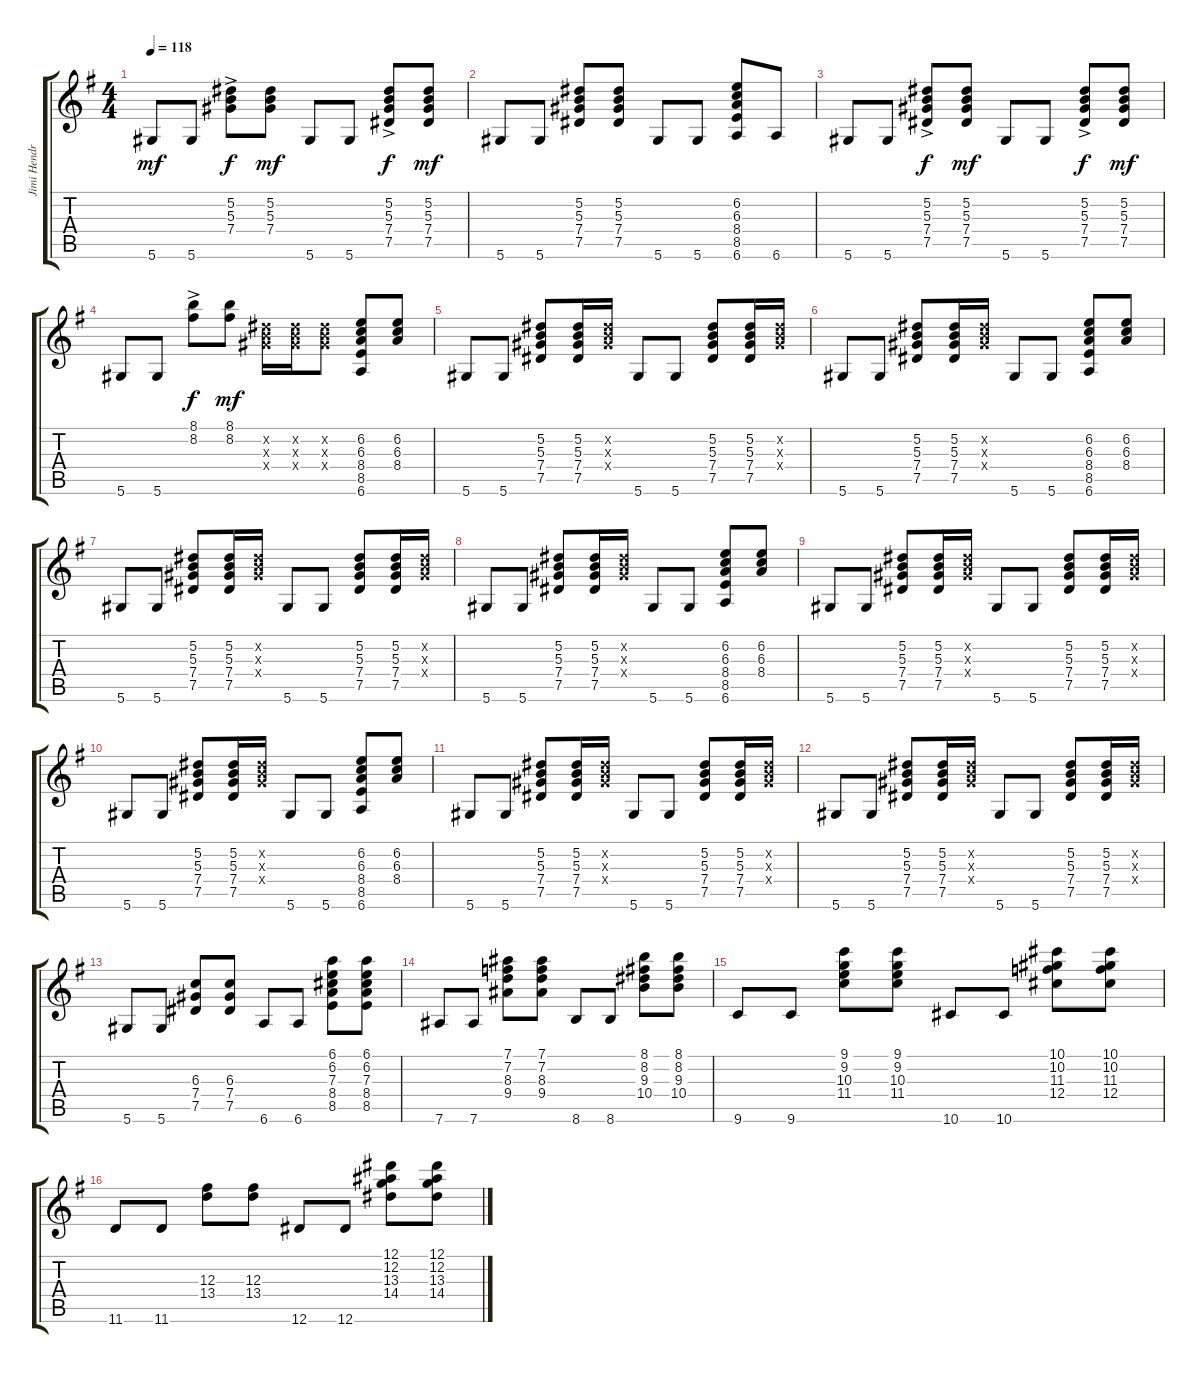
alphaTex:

\track ("Jimi Hendrix-Dist Gtr (Tuned Down 1/2 St" "Jimi Hendr") {instrument distortionguitar}
\staff {score tabs}
\tuning (Eb4 Bb3 Gb3 Db3 Ab2 Eb2) {hide}
\ts (4 4)
\tempo 118
\clef g2
\ks g
5.6.8{dy mf} 5.6.8 (5.2{ac} 5.3{ac} 7.4{ac}).8{dy f} (5.2 5.3 7.4).8{dy mf} 5.6.8 5.6.8 (5.2{ac} 5.3{ac} 7.4{ac} 7.5{ac}).8{dy f} (5.2 5.3 7.4 7.5).8{dy mf} |
5.6.8 5.6.8 (5.2 5.3 7.4 7.5).8 (5.2 5.3 7.4 7.5).8 5.6.8 5.6.8 (6.2 6.3 8.4 8.5 6.6).8 6.6.8 |
5.6.8 5.6.8 (5.2{ac} 5.3{ac} 7.4{ac} 7.5{ac}).8{dy f} (5.2 5.3 7.4 7.5).8{dy mf} 5.6.8 5.6.8 (5.2{ac} 5.3{ac} 7.4{ac} 7.5{ac}).8{dy f} (5.2 5.3 7.4 7.5).8{dy mf} |
5.6.8 5.6.8 (8.1{ac} 8.2{ac}).8{dy f} (8.1 8.2).8{dy mf} (5.2{x} 5.3{x} 7.4{x}).16 (5.2{x} 5.3{x} 7.4{x}).16 (5.2{x} 5.3{x} 7.4{x}).8 (6.2 6.3 8.4 8.5 6.6).8 (6.2 6.3 8.4).8 |
5.6.8 5.6.8 (5.2 5.3 7.4 7.5).8 (5.2 5.3 7.4 7.5).16 (5.2{x} 5.3{x} 7.4{x}).16 5.6.8 5.6.8 (5.2 5.3 7.4 7.5).8 (5.2 5.3 7.4 7.5).16 (5.2{x} 5.3{x} 7.4{x}).16 |
5.6.8 5.6.8 (5.2 5.3 7.4 7.5).8 (5.2 5.3 7.4 7.5).16 (5.2{x} 5.3{x} 7.4{x}).16 5.6.8 5.6.8 (6.2 6.3 8.4 8.5 6.6).8 (6.2 6.3 8.4).8 |
5.6.8 5.6.8 (5.2 5.3 7.4 7.5).8 (5.2 5.3 7.4 7.5).16 (5.2{x} 5.3{x} 7.4{x}).16 5.6.8 5.6.8 (5.2 5.3 7.4 7.5).8 (5.2 5.3 7.4 7.5).16 (5.2{x} 5.3{x} 7.4{x}).16 |
5.6.8 5.6.8 (5.2 5.3 7.4 7.5).8 (5.2 5.3 7.4 7.5).16 (5.2{x} 5.3{x} 7.4{x}).16 5.6.8 5.6.8 (6.2 6.3 8.4 8.5 6.6).8 (6.2 6.3 8.4).8 |
5.6.8 5.6.8 (5.2 5.3 7.4 7.5).8 (5.2 5.3 7.4 7.5).16 (5.2{x} 5.3{x} 7.4{x}).16 5.6.8 5.6.8 (5.2 5.3 7.4 7.5).8 (5.2 5.3 7.4 7.5).16 (5.2{x} 5.3{x} 7.4{x}).16 |
5.6.8 5.6.8 (5.2 5.3 7.4 7.5).8 (5.2 5.3 7.4 7.5).16 (5.2{x} 5.3{x} 7.4{x}).16 5.6.8 5.6.8 (6.2 6.3 8.4 8.5 6.6).8 (6.2 6.3 8.4).8 |
5.6.8 5.6.8 (5.2 5.3 7.4 7.5).8 (5.2 5.3 7.4 7.5).16 (5.2{x} 5.3{x} 7.4{x}).16 5.6.8 5.6.8 (5.2 5.3 7.4 7.5).8 (5.2 5.3 7.4 7.5).16 (5.2{x} 5.3{x} 7.4{x}).16 |
5.6.8 5.6.8 (5.2 5.3 7.4 7.5).8 (5.2 5.3 7.4 7.5).16 (5.2{x} 5.3{x} 7.4{x}).16 5.6.8 5.6.8 (5.2 5.3 7.4 7.5).8 (5.2 5.3 7.4 7.5).16 (5.2{x} 5.3{x} 7.4{x}).16 |
5.6.8 5.6.8 (6.3 7.4 7.5).8 (6.3 7.4 7.5).8 6.6.8 6.6.8 (6.1 6.2 7.3 8.4 8.5).8 (6.1 6.2 7.3 8.4 8.5).8 |
7.6.8 7.6.8 (7.1 7.2 8.3 9.4).8 (7.1 7.2 8.3 9.4).8 8.6.8 8.6.8 (8.1 8.2 9.3 10.4).8 (8.1 8.2 9.3 10.4).8 |
9.6.8 9.6.8 (9.1 9.2 10.3 11.4).8 (9.1 9.2 10.3 11.4).8 10.6.8 10.6.8 (10.1 10.2 11.3 12.4).8 (10.1 10.2 11.3 12.4).8 |
11.6.8 11.6.8 (12.3 13.4).8 (12.3 13.4).8 12.6.8 12.6.8 (12.1 12.2 13.3 14.4).8 (12.1 12.2 13.3 14.4).8
